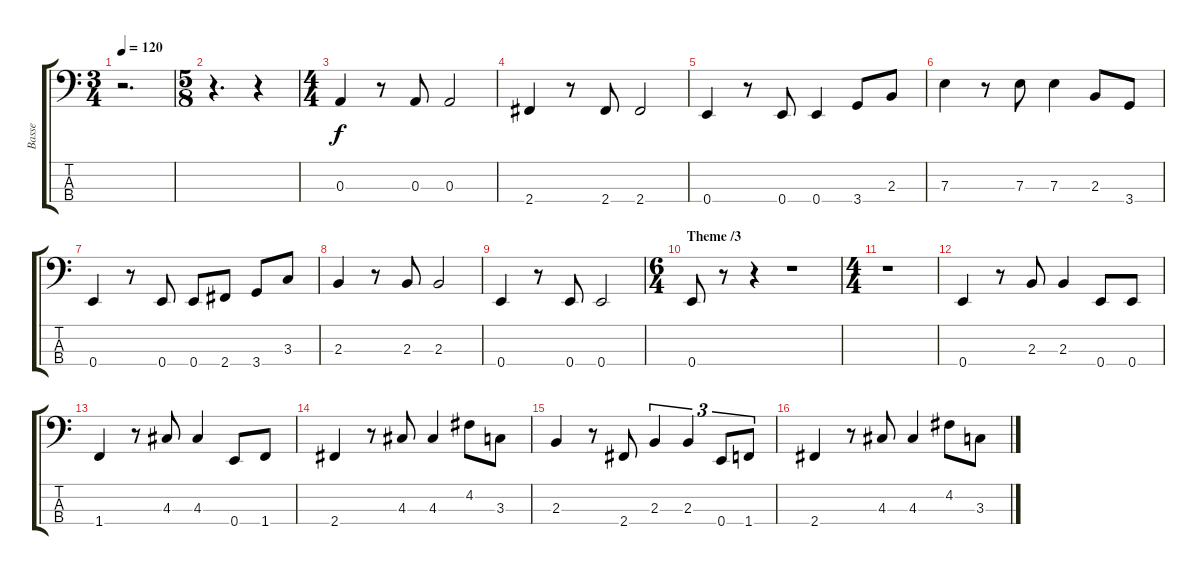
\track ("Basse" "Basse") {instrument electricbassfinger}
\staff {score tabs}
\tuning (G2 D2 A1 E1) {hide}
\ts (3 4)
\tempo 120
\clef f4
\ks c
r.2{d dy f} |
\ts (5 8)
r.4{d} r.4 |
\ts (4 4)
0.3.4 r.8 0.3.8 0.3.2 |
2.4.4 r.8 2.4.8 2.4.2 |
0.4.4 r.8 0.4.8 0.4.4 3.4.8 2.3.8 |
7.3.4 r.8 7.3.8 7.3.4 2.3.8 3.4.8 |
0.4.4 r.8 0.4.8 0.4.8 2.4.8 3.4.8 3.3.8 |
2.3.4 r.8 2.3.8 2.3.2 |
0.4.4 r.8 0.4.8 0.4.2 |
\ts (6 4)
\section ("" "Theme /3")
0.4.8 r.8 r.4 r.1 |
\ts (4 4)
r.1 |
0.4.4 r.8 2.3.8 2.3.4 0.4.8 0.4.8 |
1.4.4 r.8 4.3.8 4.3.4 0.4.8 1.4.8 |
2.4.4 r.8 4.3.8 4.3.4 4.2.8 3.3.8 |
2.3.4 r.8 2.4.8 2.3.4{tu (3 2)} 2.3.4{tu (3 2)} 0.4.8{tu (3 2)} 1.4.8{tu (3 2)} |
2.4.4 r.8 4.3.8 4.3.4 4.2.8 3.3.8
